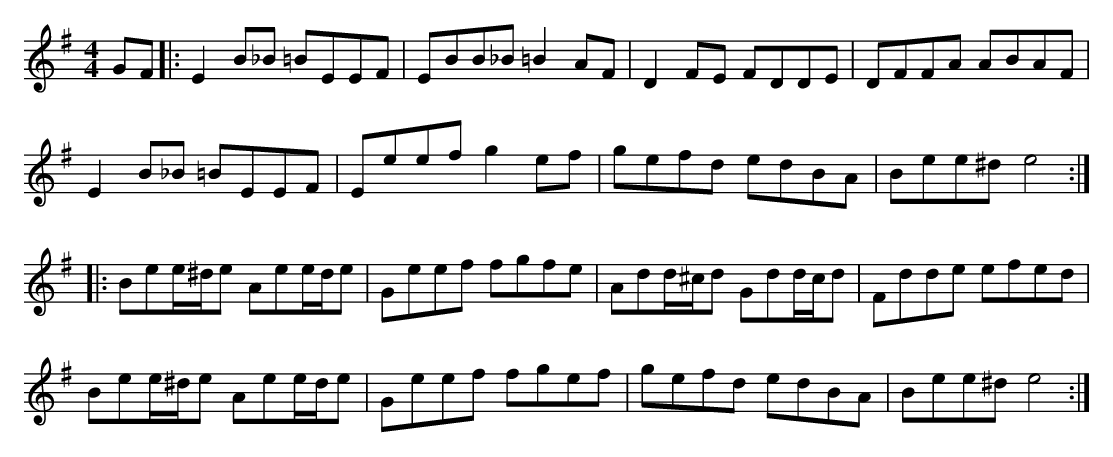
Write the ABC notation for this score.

X:1
M:4/4
K:Emin
GF|:E2B_B =BEEF|EBB_B =B2AF|D2FE FDDE|DFFA ABAF|
E2B_B =BEEF|Eeefg2ef|gefd edBA|Bee^d e4:|
|:Bee/^d/e Aee/d/e|Geef fgfe|Add/^c/d Gdd/c/d|Fdde efed|
Bee/^d/e Aee/d/e|Geef fgef|gefd edBA|Bee^d e4:|
